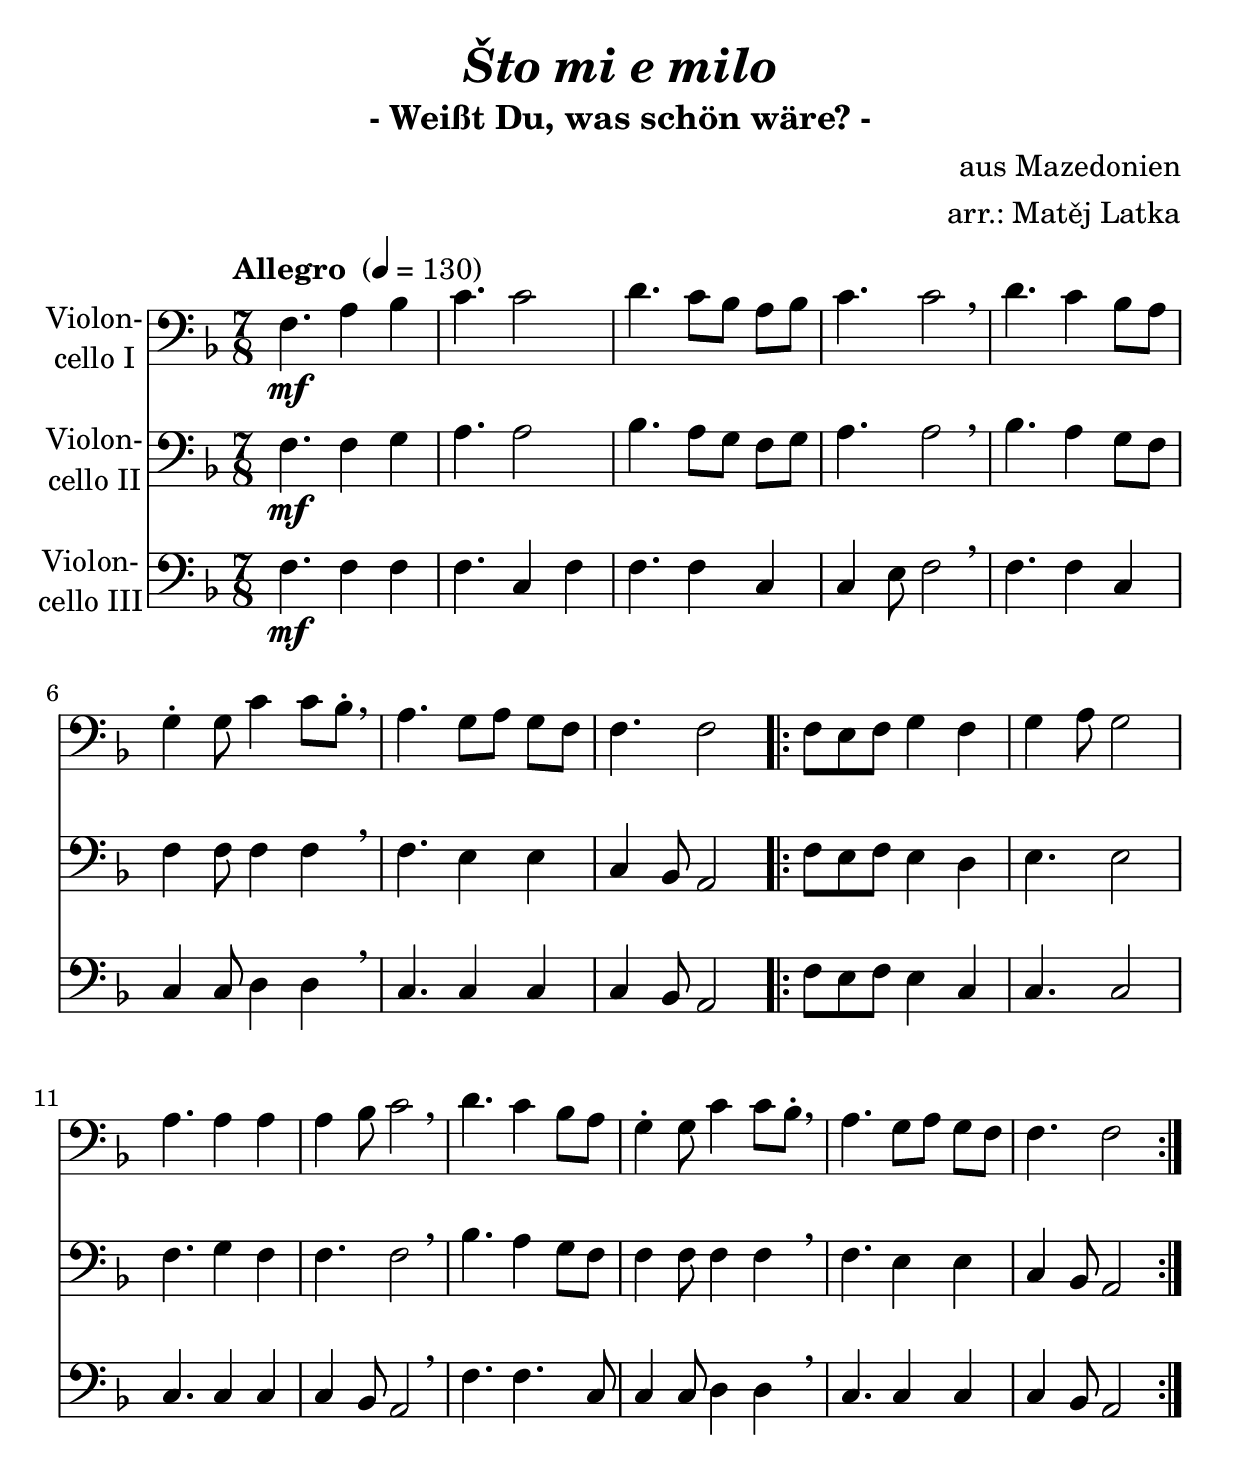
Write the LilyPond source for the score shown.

\version "2.18.2"
\include "deutsch.ly"

#(set-global-staff-size 26)

\header {
  title     = \markup \bold \italic "Što mi e milo"
  subtitle  = "- Weißt Du, was schön wäre? -"
  composer  = "aus Mazedonien"
  arranger  = "arr.: Matěj Latka"
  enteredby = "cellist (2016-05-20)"
%  piece     = ""
}

voiceconsts = {
  \key d \minor
  \time 7/8
  \clef "bass"
  \tempo "Allegro " 4=130
  \numericTimeSignature
%  \compressFullBarRests
  \set tupletSpannerDuration = #(ly:make-moment 1 4)
  % Set default beaming for all staves
  \set Timing.beamExceptions = #'()
  \set Timing.baseMoment     = #(ly:make-moment 1 8)
  \set Timing.beatStructure  = #'(3 2 2)
}

mist = "string ensemble 1"
%miba = "trombone"
miba = "bassoon"
mivc = "trombone"
mikl = "concertina"
%miba = "electric bass (finger)"

boxa = { \bar "||" \mark \markup \box \bold "A" }
boxb = { \bar "||" \mark \markup \box \bold "B" }
boxc = { \bar "||" \mark \markup \box \bold "C" }
boxd = { \bar "||" \mark \markup \box \bold "D" }

va = \relative c {
  \voiceconsts

  f4.\mf a4 b
  c4. c2
  d4. c8 b a b
  c4. c2 \breathe
  d4. c4 b8 a
  g4-. g8 c4 c8 b-. \breathe
  a4. g8 a g f

  f4. f2
  \repeat volta 2 {
    f8 e f g4 f
    g a8 g2
    a4. a4 a
    a b8 c2 \breathe
    d4. c4 b8 a
    g4-. g8 c4 c8 b-. \breathe

    a4. g8 a g f
    f4. f2
  }
}

vb = \relative c {
  \voiceconsts

  f4.\mf f4 g
  a4. a2
  b4. a8 g f g
  a4. a2 \breathe
  b4. a4 g8 f
  f4 f8 f4 f \breathe
  f4. e4 e

  c b8 a2
  \repeat volta 2 {
    f'8 e f e4 d
    e4. e2
    f4. g4 f
    f4. f2 \breathe
    b4. a4 g8 f
    f4 f8 f4 f \breathe

    f4. e4 e
    c b8 a2
  }
}

vc = \relative c {
  \voiceconsts

  f4.\mf f4 f
  f4. c4 f
  f4. f4 c
  c e8 f2 \breathe
  f4. f4 c
  c c8 d4 d \breathe
  c4. c4 c

  c b8 a2
  \repeat volta 2 {
    f'8 e f e4 c
    c4. c2
    c4. c4 c
    c b8 a2 \breathe
    f'4. f c8
    c4 c8 d4 d \breathe

    c4. c4 c
    c b8 a2
  }
}


music = <<
      \new Staff {
        \set Staff.midiInstrument = \mist
        \set Staff.instrumentName = \markup \center-column { "Violon-" "cello I" }
        \transpose d d { \va }
      }

      \new Staff {
        \set Staff.midiInstrument = \miba
        \set Staff.instrumentName = \markup \center-column { "Violon-" "cello II" }
        \transpose d d { \vb }
      }

      \new Staff {
        \set Staff.midiInstrument = \miba
        \set Staff.instrumentName = \markup \center-column { "Violon-" "cello III" }
        \transpose d d { \vc }
      }
>>

\book {
  \score {
   \music
    \layout {}
  }

  \score {
    \unfoldRepeats \music

    \midi {
      \context {
        \Score
      }
    }
  }
}
